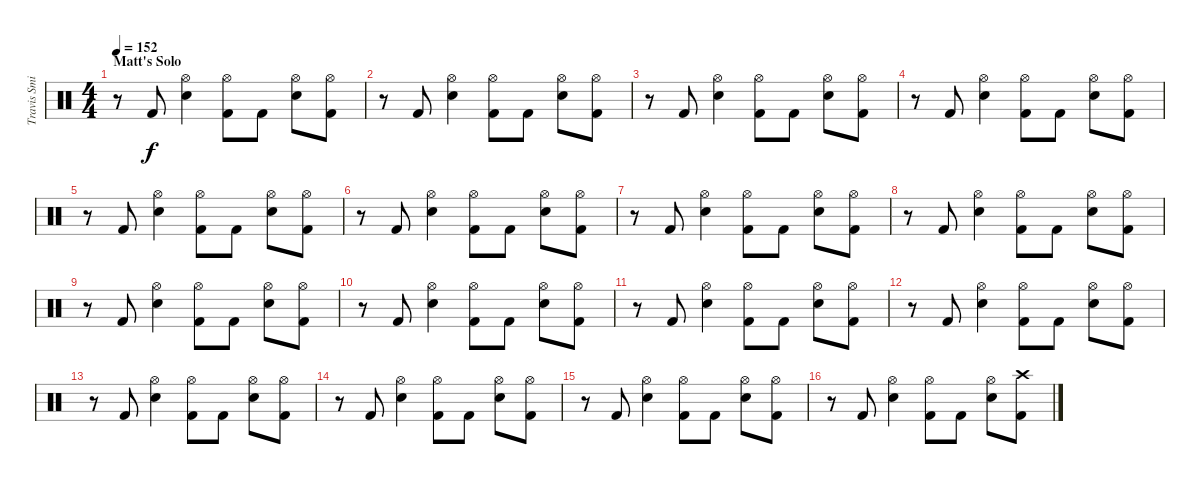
\track ("Travis Smith" "Travis Smi") {instrument percussion}
\staff {score}
\articulation defaults
\ts (4 4)
\section ("" "Matt's Solo")
\tempo 152
\clef neutral
\ks c
r.8{dy f} "Kick (hit) 2".8 ("Snare (hit) 2" "Hi-Hat (open)").4 ("Kick (hit) 2" "Hi-Hat (open)").8 "Kick (hit) 2".8 ("Snare (hit) 2" "Hi-Hat (open)").8 ("Kick (hit) 2" "Hi-Hat (open)").8 |
r.8 "Kick (hit) 2".8 ("Snare (hit) 2" "Hi-Hat (open)").4 ("Kick (hit) 2" "Hi-Hat (open)").8 "Kick (hit) 2".8 ("Snare (hit) 2" "Hi-Hat (open)").8 ("Kick (hit) 2" "Hi-Hat (open)").8 |
r.8 "Kick (hit) 2".8 ("Snare (hit) 2" "Hi-Hat (open)").4 ("Kick (hit) 2" "Hi-Hat (open)").8 "Kick (hit) 2".8 ("Snare (hit) 2" "Hi-Hat (open)").8 ("Kick (hit) 2" "Hi-Hat (open)").8 |
r.8 "Kick (hit) 2".8 ("Snare (hit) 2" "Hi-Hat (open)").4 ("Kick (hit) 2" "Hi-Hat (open)").8 "Kick (hit) 2".8 ("Snare (hit) 2" "Hi-Hat (open)").8 ("Kick (hit) 2" "Hi-Hat (open)").8 |
r.8 "Kick (hit) 2".8 ("Snare (hit) 2" "Hi-Hat (open)").4 ("Kick (hit) 2" "Hi-Hat (open)").8 "Kick (hit) 2".8 ("Snare (hit) 2" "Hi-Hat (open)").8 ("Kick (hit) 2" "Hi-Hat (open)").8 |
r.8 "Kick (hit) 2".8 ("Snare (hit) 2" "Hi-Hat (open)").4 ("Kick (hit) 2" "Hi-Hat (open)").8 "Kick (hit) 2".8 ("Snare (hit) 2" "Hi-Hat (open)").8 ("Kick (hit) 2" "Hi-Hat (open)").8 |
r.8 "Kick (hit) 2".8 ("Snare (hit) 2" "Hi-Hat (open)").4 ("Kick (hit) 2" "Hi-Hat (open)").8 "Kick (hit) 2".8 ("Snare (hit) 2" "Hi-Hat (open)").8 ("Kick (hit) 2" "Hi-Hat (open)").8 |
r.8 "Kick (hit) 2".8 ("Snare (hit) 2" "Hi-Hat (open)").4 ("Kick (hit) 2" "Hi-Hat (open)").8 "Kick (hit) 2".8 ("Snare (hit) 2" "Hi-Hat (open)").8 ("Kick (hit) 2" "Hi-Hat (open)").8 |
r.8 "Kick (hit) 2".8 ("Snare (hit) 2" "Hi-Hat (open)").4 ("Kick (hit) 2" "Hi-Hat (open)").8 "Kick (hit) 2".8 ("Snare (hit) 2" "Hi-Hat (open)").8 ("Kick (hit) 2" "Hi-Hat (open)").8 |
r.8 "Kick (hit) 2".8 ("Snare (hit) 2" "Hi-Hat (open)").4 ("Kick (hit) 2" "Hi-Hat (open)").8 "Kick (hit) 2".8 ("Snare (hit) 2" "Hi-Hat (open)").8 ("Kick (hit) 2" "Hi-Hat (open)").8 |
r.8 "Kick (hit) 2".8 ("Snare (hit) 2" "Hi-Hat (open)").4 ("Kick (hit) 2" "Hi-Hat (open)").8 "Kick (hit) 2".8 ("Snare (hit) 2" "Hi-Hat (open)").8 ("Kick (hit) 2" "Hi-Hat (open)").8 |
r.8 "Kick (hit) 2".8 ("Snare (hit) 2" "Hi-Hat (open)").4 ("Kick (hit) 2" "Hi-Hat (open)").8 "Kick (hit) 2".8 ("Snare (hit) 2" "Hi-Hat (open)").8 ("Kick (hit) 2" "Hi-Hat (open)").8 |
r.8 "Kick (hit) 2".8 ("Snare (hit) 2" "Hi-Hat (open)").4 ("Kick (hit) 2" "Hi-Hat (open)").8 "Kick (hit) 2".8 ("Snare (hit) 2" "Hi-Hat (open)").8 ("Kick (hit) 2" "Hi-Hat (open)").8 |
r.8 "Kick (hit) 2".8 ("Snare (hit) 2" "Hi-Hat (open)").4 ("Kick (hit) 2" "Hi-Hat (open)").8 "Kick (hit) 2".8 ("Snare (hit) 2" "Hi-Hat (open)").8 ("Kick (hit) 2" "Hi-Hat (open)").8 |
r.8 "Kick (hit) 2".8 ("Snare (hit) 2" "Hi-Hat (open)").4 ("Kick (hit) 2" "Hi-Hat (open)").8 "Kick (hit) 2".8 ("Snare (hit) 2" "Hi-Hat (open)").8 ("Kick (hit) 2" "Hi-Hat (open)").8 |
r.8 "Kick (hit) 2".8 ("Snare (hit) 2" "Hi-Hat (open)").4 ("Kick (hit) 2" "Hi-Hat (open)").8 "Kick (hit) 2".8 ("Snare (hit) 2" "Hi-Hat (open)").8 ("Kick (hit) 2" "Crash high (hit)").8
